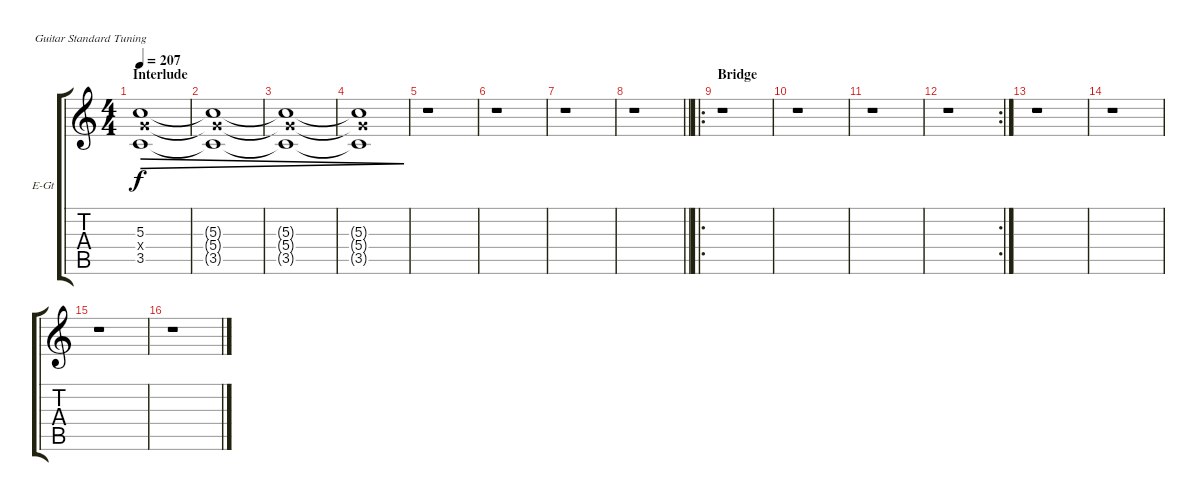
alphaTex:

\defaultSystemsLayout 4
\bracketExtendMode groupsimilarinstruments
\firstSystemTrackNameOrientation horizontal
\otherSystemsTrackNameOrientation horizontal
\track ("Guitar 3" "E-Gt") {instrument distortionguitar}
\staff {score tabs}
\tuning (E4 B3 G3 D3 A2 E2)
\ts (4 4)
\section ("" "Interlude")
\tempo 207
\clef g2
\ks c
(5.3 5.4{x} 3.5).1{dec dy f} |
(3.5{t} 5.4{x t} 5.3{t}).1{dec} |
(3.5{t} 5.4{x t} 5.3{t}).1{dec} |
(3.5{t} 5.4{x t} 5.3{t}).1{dec} |
r.1 |
r.1 |
r.1 |
\barLineRight lightlight
r.1 |
\ro
\section ("" "Bridge")
r.1 |
r.1 |
r.1 |
\rc 2
r.1 |
r.1 |
r.1 |
r.1 |
r.1
